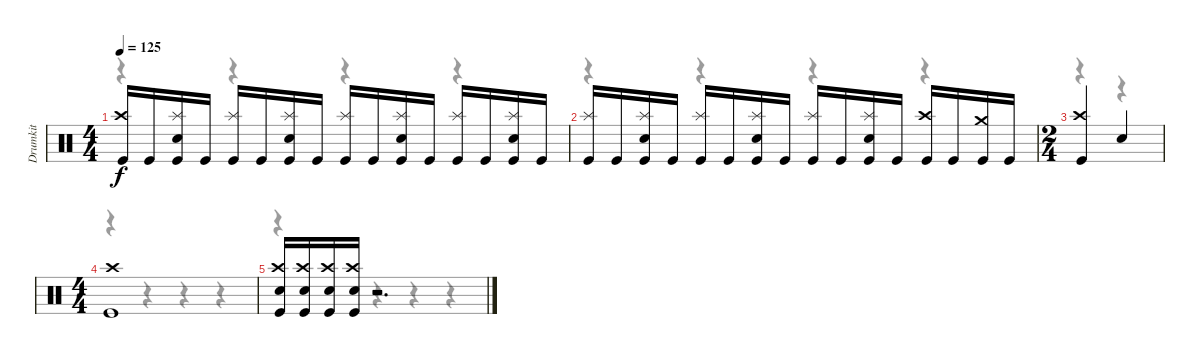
\track ("Drumkit" "Drumkit") {instrument percussion}
\staff {score}
\articulation defaults
\voice
\ts (4 4)
\tempo 125
\clef neutral
\ks c
("Crash high (hit)" "Kick (hit)").16{dy f} "Kick (hit)".16 ("Splash (hit)" "Snare (hit) 2" "Kick (hit)").16 "Kick (hit)".16 ("Splash (hit)" "Kick (hit)").16 "Kick (hit)".16 ("Splash (hit)" "Snare (hit) 2" "Kick (hit)").16 "Kick (hit)".16 ("Splash (hit)" "Kick (hit)").16 "Kick (hit)".16 ("Splash (hit)" "Snare (hit) 2" "Kick (hit)").16 "Kick (hit)".16 ("Splash (hit)" "Kick (hit)").16 "Kick (hit)".16 ("Splash (hit)" "Snare (hit) 2" "Kick (hit)").16 "Kick (hit)".16 |
("Splash (hit)" "Kick (hit)").16 "Kick (hit)".16 ("Splash (hit)" "Snare (hit) 2" "Kick (hit)").16 "Kick (hit)".16 ("Splash (hit)" "Kick (hit)").16 "Kick (hit)".16 ("Splash (hit)" "Snare (hit) 2" "Kick (hit)").16 "Kick (hit)".16 ("Splash (hit)" "Kick (hit)").16 "Kick (hit)".16 ("Splash (hit)" "Snare (hit) 2" "Kick (hit)").16 "Kick (hit)".16 ("Crash high (hit)" "Kick (hit)").16 "Kick (hit)".16 ("Crash medium (hit)" "Kick (hit)").16 "Kick (hit)".16 |
\ts (2 4)
("Crash high (hit)" "Kick (hit)").4 "Snare (hit) 2".4 |
\ts (4 4)
("Crash high (hit)" "Kick (hit)").1 |
("Crash high (hit)" "Snare (hit) 2" "Kick (hit)").16 ("Crash high (hit)" "Snare (hit) 2" "Kick (hit)").16 ("Crash high (hit)" "Snare (hit) 2" "Kick (hit)").16 ("Crash high (hit)" "Snare (hit) 2" "Kick (hit)").16 r.2{d}
\voice
\clef neutral
\ottava regular
\simile none
\ks c
r.4{dy f} r.4 r.4 r.4 |
r.4 r.4 r.4 r.4 |
r.4 r.4 |
r.4 r.4 r.4 r.4 |
r.4 r.4 r.4 r.4
